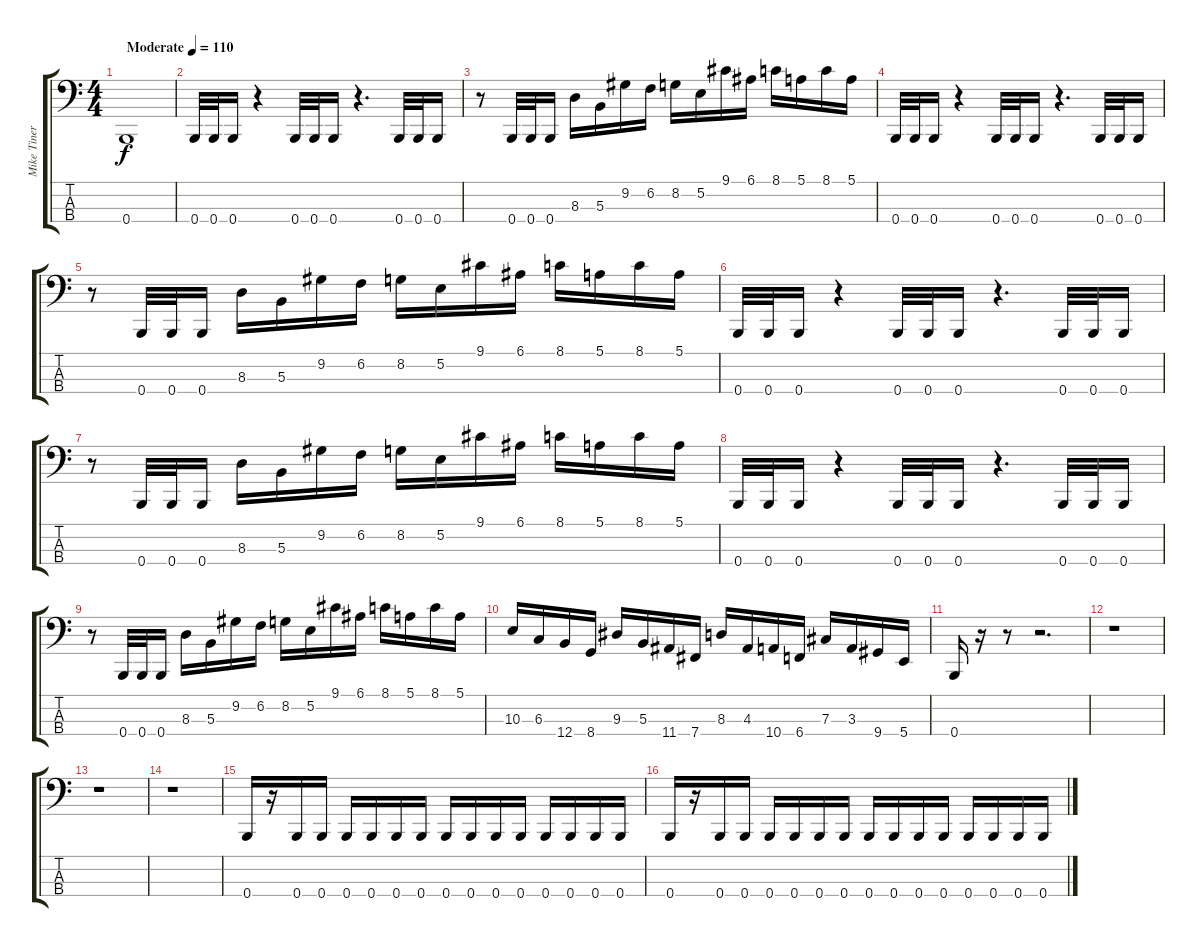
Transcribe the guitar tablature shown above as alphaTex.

\track ("Mike Tiner (Bass)" "Mike Tiner") {instrument electricbassfinger}
\staff {score tabs}
\tuning (E2 B1 Gb1 B0) {hide}
\ts (4 4)
\tempo (110 "Moderate")
\clef f4
\ks c
0.4.1{dy f instrument electricbassfinger} |
0.4.32 0.4.32 0.4.16 r.4 0.4.32 0.4.32 0.4.16 r.4{d} 0.4.32 0.4.32 0.4.16 |
r.8 0.4.32 0.4.32 0.4.16 8.3.16 5.3.16 9.2.16 6.2.16 8.2.16 5.2.16 9.1.16 6.1.16 8.1.16 5.1.16 8.1.16 5.1.16 |
0.4.32 0.4.32 0.4.16 r.4 0.4.32 0.4.32 0.4.16 r.4{d} 0.4.32 0.4.32 0.4.16 |
r.8 0.4.32 0.4.32 0.4.16 8.3.16 5.3.16 9.2.16 6.2.16 8.2.16 5.2.16 9.1.16 6.1.16 8.1.16 5.1.16 8.1.16 5.1.16 |
0.4.32 0.4.32 0.4.16 r.4 0.4.32 0.4.32 0.4.16 r.4{d} 0.4.32 0.4.32 0.4.16 |
r.8 0.4.32 0.4.32 0.4.16 8.3.16 5.3.16 9.2.16 6.2.16 8.2.16 5.2.16 9.1.16 6.1.16 8.1.16 5.1.16 8.1.16 5.1.16 |
0.4.32 0.4.32 0.4.16 r.4 0.4.32 0.4.32 0.4.16 r.4{d} 0.4.32 0.4.32 0.4.16 |
r.8 0.4.32 0.4.32 0.4.16 8.3.16 5.3.16 9.2.16 6.2.16 8.2.16 5.2.16 9.1.16 6.1.16 8.1.16 5.1.16 8.1.16 5.1.16 |
10.3.16 6.3.16 12.4.16 8.4.16 9.3.16 5.3.16 11.4.16 7.4.16 8.3.16 4.3.16 10.4.16 6.4.16 7.3.16 3.3.16 9.4.16 5.4.16 |
0.4.16 r.16 r.8 r.2{d} |
r.1 |
r.1 |
r.1 |
0.4.16 r.16 0.4.16 0.4.16 0.4.16 0.4.16 0.4.16 0.4.16 0.4.16 0.4.16 0.4.16 0.4.16 0.4.16 0.4.16 0.4.16 0.4.16 |
0.4.16 r.16 0.4.16 0.4.16 0.4.16 0.4.16 0.4.16 0.4.16 0.4.16 0.4.16 0.4.16 0.4.16 0.4.16 0.4.16 0.4.16 0.4.16
